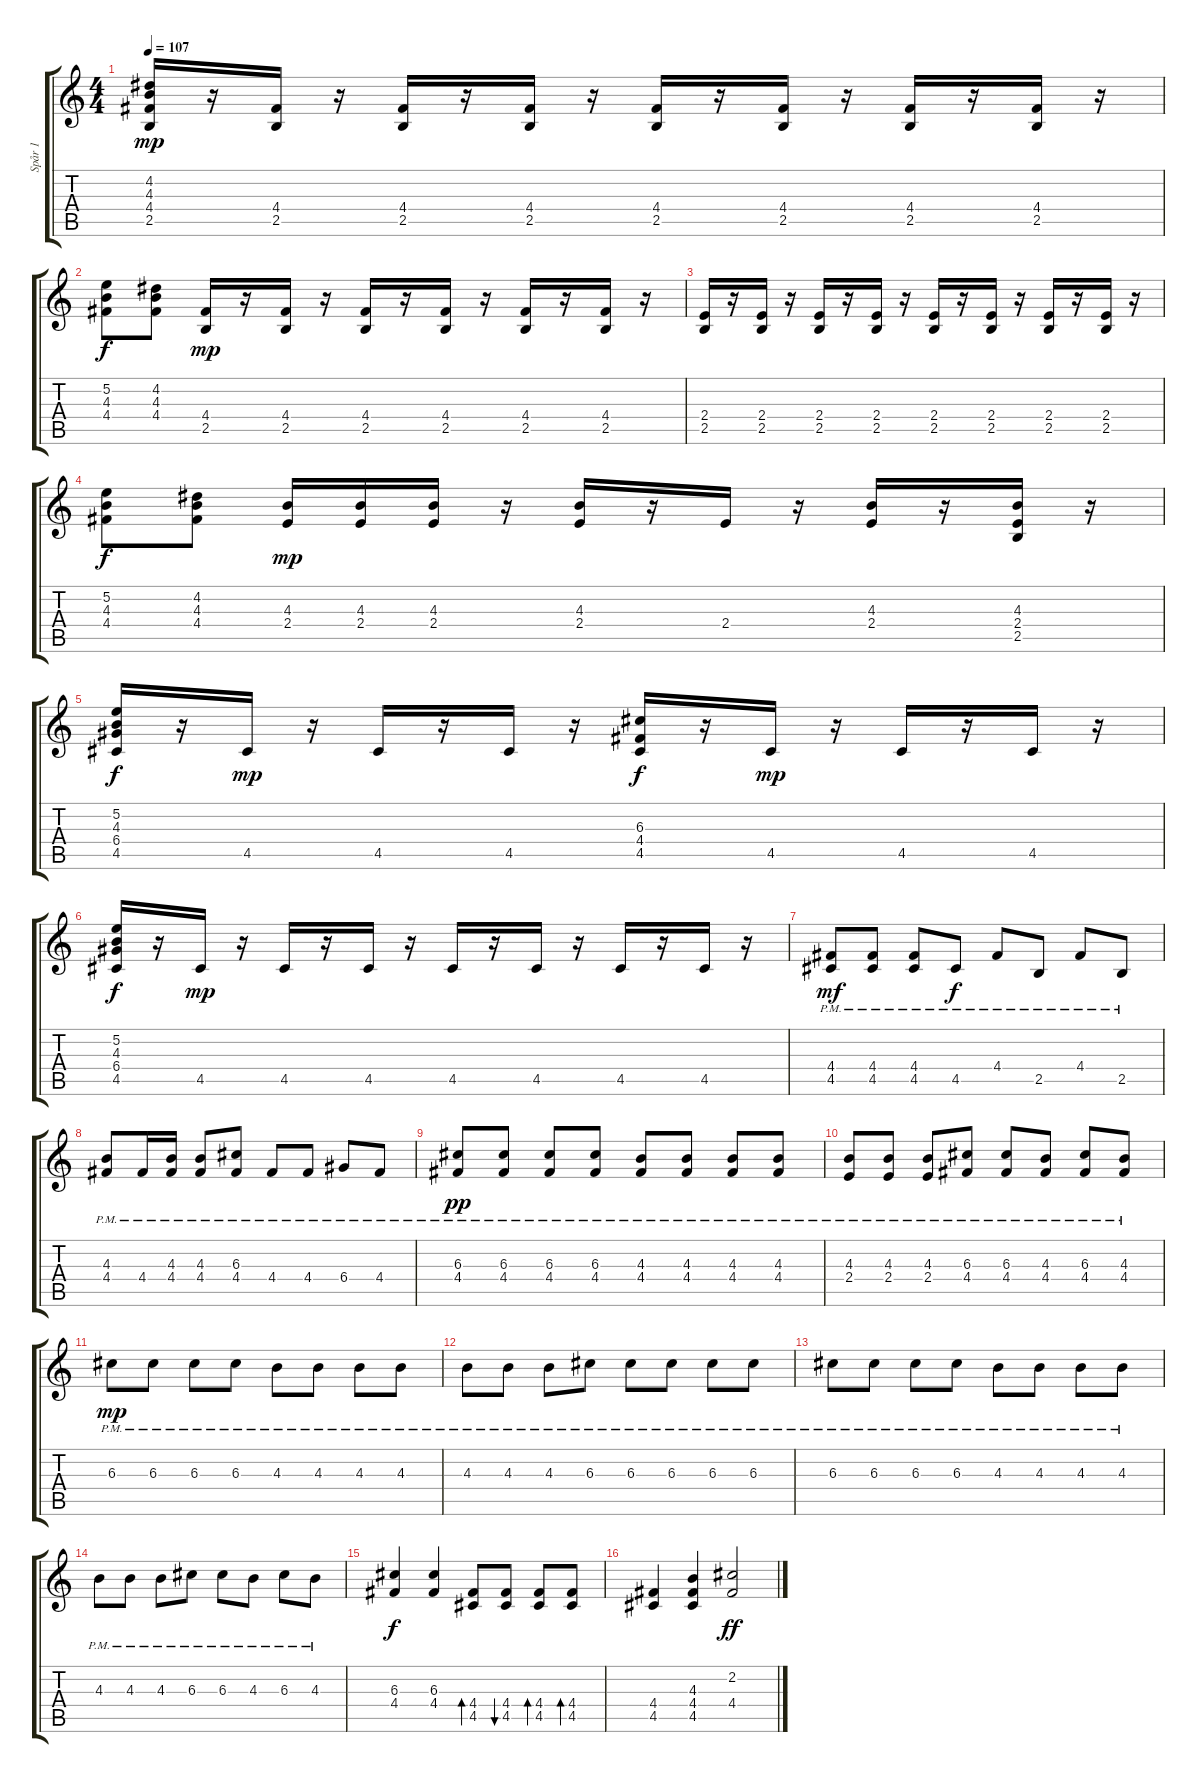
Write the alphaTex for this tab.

\track ("Spår 1" "Spår 1") {instrument electricguitarclean}
\staff {score tabs}
\tuning (E4 B3 G3 D3 A2 E2) {hide}
\ts (4 4)
\tempo 107
\clef g2
\ks c
(4.2 4.3 4.4 2.5).16{dy mp balance 13} r.16 (4.4 2.5).16 r.16 (4.4 2.5).16 r.16 (4.4 2.5).16 r.16 (4.4 2.5).16 r.16 (4.4 2.5).16 r.16 (4.4 2.5).16 r.16 (4.4 2.5).16 r.16 |
(5.2 4.3 4.4).8{dy f} (4.2 4.3 4.4).8 (4.4 2.5).16{dy mp} r.16 (4.4 2.5).16 r.16 (4.4 2.5).16 r.16 (4.4 2.5).16 r.16 (4.4 2.5).16 r.16 (4.4 2.5).16 r.16 |
(2.4 2.5).16 r.16 (2.4 2.5).16 r.16 (2.4 2.5).16 r.16 (2.4 2.5).16 r.16 (2.4 2.5).16 r.16 (2.4 2.5).16 r.16 (2.4 2.5).16 r.16 (2.4 2.5).16 r.16 |
(5.2 4.3 4.4).8{dy f} (4.2 4.3 4.4).8 (4.3 2.4).16{dy mp} (4.3 2.4).16 (4.3 2.4).16 r.16 (4.3 2.4).16 r.16 2.4.16 r.16 (4.3 2.4).16 r.16 (4.3 2.4 2.5).16 r.16 |
(5.2 4.3 6.4 4.5).16{dy f} r.16 4.5.16{dy mp} r.16 4.5.16 r.16 4.5.16 r.16 (6.3 4.4 4.5).16{dy f} r.16 4.5.16{dy mp} r.16 4.5.16 r.16 4.5.16 r.16 |
(5.2 4.3 6.4 4.5).16{dy f} r.16 4.5.16{dy mp} r.16 4.5.16 r.16 4.5.16 r.16 4.5.16 r.16 4.5.16 r.16 4.5.16 r.16 4.5.16 r.16 |
(4.4 4.5{pm}).8{dy mf balance 3} (4.4 4.5{pm}).8 (4.4 4.5{pm}).8 4.5{pm}.8{dy f} 4.4{pm}.8 2.5{pm}.8 4.4{pm}.8 2.5{pm}.8 |
(4.3{pm} 4.4{pm}).8 4.4{pm}.16 (4.3{pm} 4.4{pm}).16 (4.3{pm} 4.4{pm}).8 (6.3{pm} 4.4{pm}).8 4.4{pm}.8 4.4{pm}.8 6.4{pm}.8 4.4{pm}.8 |
(6.3{pm} 4.4{pm}).8{dy pp instrument overdrivenguitar} (6.3{pm} 4.4{pm}).8 (6.3{pm} 4.4{pm}).8 (6.3{pm} 4.4{pm}).8 (4.3{pm} 4.4{pm}).8 (4.3{pm} 4.4{pm}).8 (4.3{pm} 4.4{pm}).8 (4.3{pm} 4.4{pm}).8 |
(4.3{pm} 2.4{pm}).8 (4.3{pm} 2.4{pm}).8 (4.3{pm} 2.4{pm}).8 (6.3{pm} 4.4{pm}).8 (6.3{pm} 4.4{pm}).8 (4.3{pm} 4.4{pm}).8 (6.3{pm} 4.4{pm}).8 (4.3{pm} 4.4{pm}).8 |
6.3{pm}.8{dy mp} 6.3{pm}.8 6.3{pm}.8 6.3{pm}.8 4.3{pm}.8 4.3{pm}.8 4.3{pm}.8 4.3{pm}.8 |
4.3{pm}.8 4.3{pm}.8 4.3{pm}.8 6.3{pm}.8 6.3{pm}.8 6.3{pm}.8 6.3{pm}.8 6.3{pm}.8 |
6.3{pm}.8 6.3{pm}.8 6.3{pm}.8 6.3{pm}.8 4.3{pm}.8 4.3{pm}.8 4.3{pm}.8 4.3{pm}.8 |
4.3{pm}.8 4.3{pm}.8 4.3{pm}.8 6.3{pm}.8 6.3{pm}.8 4.3{pm}.8 6.3{pm}.8 4.3{pm}.8 |
(6.3 4.4).4{dy f balance 11 instrument electricguitarclean} (6.3 4.4).4 (4.4 4.5).8{bd 120} (4.4 4.5).8{bu 120} (4.4 4.5).8{bd 120} (4.4 4.5).8{bd 120} |
(4.4 4.5).4 (4.3 4.4 4.5).4 (2.2 4.4).2{dy ff}
